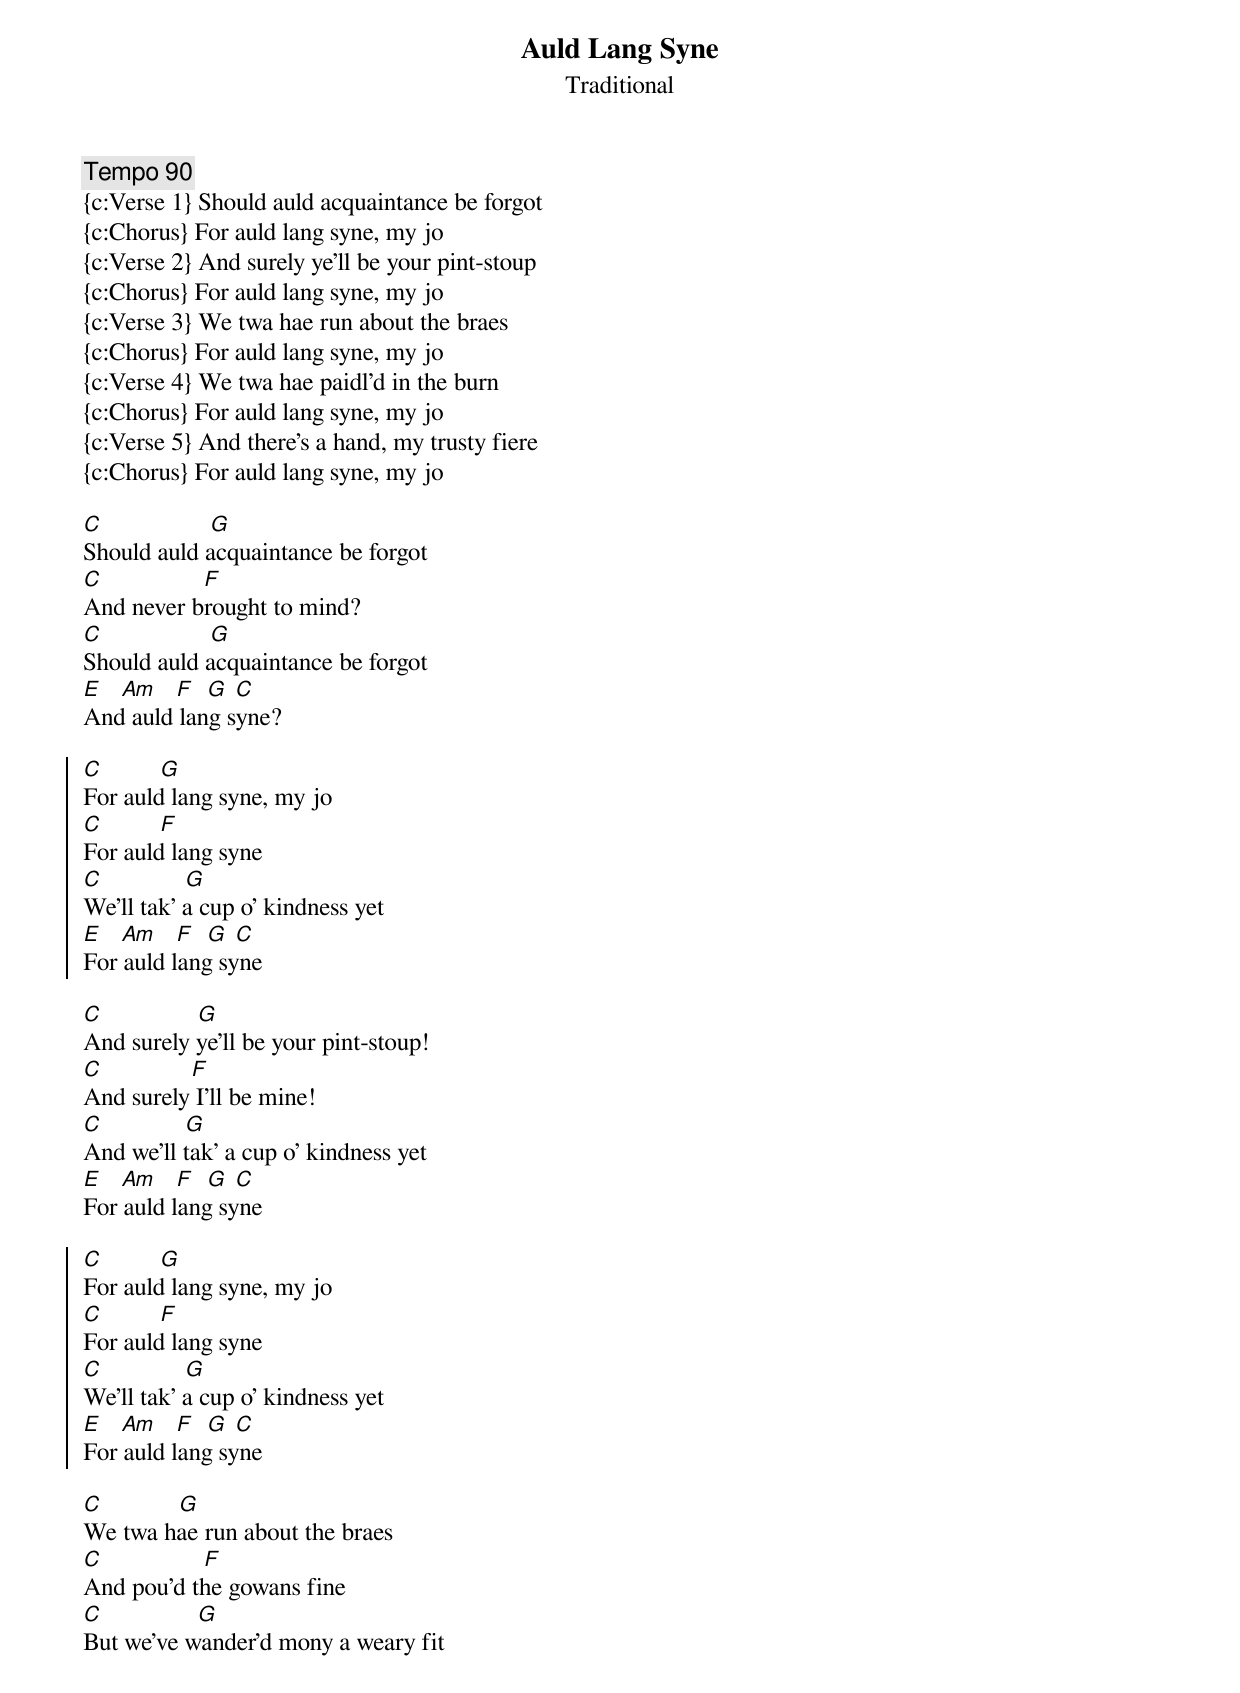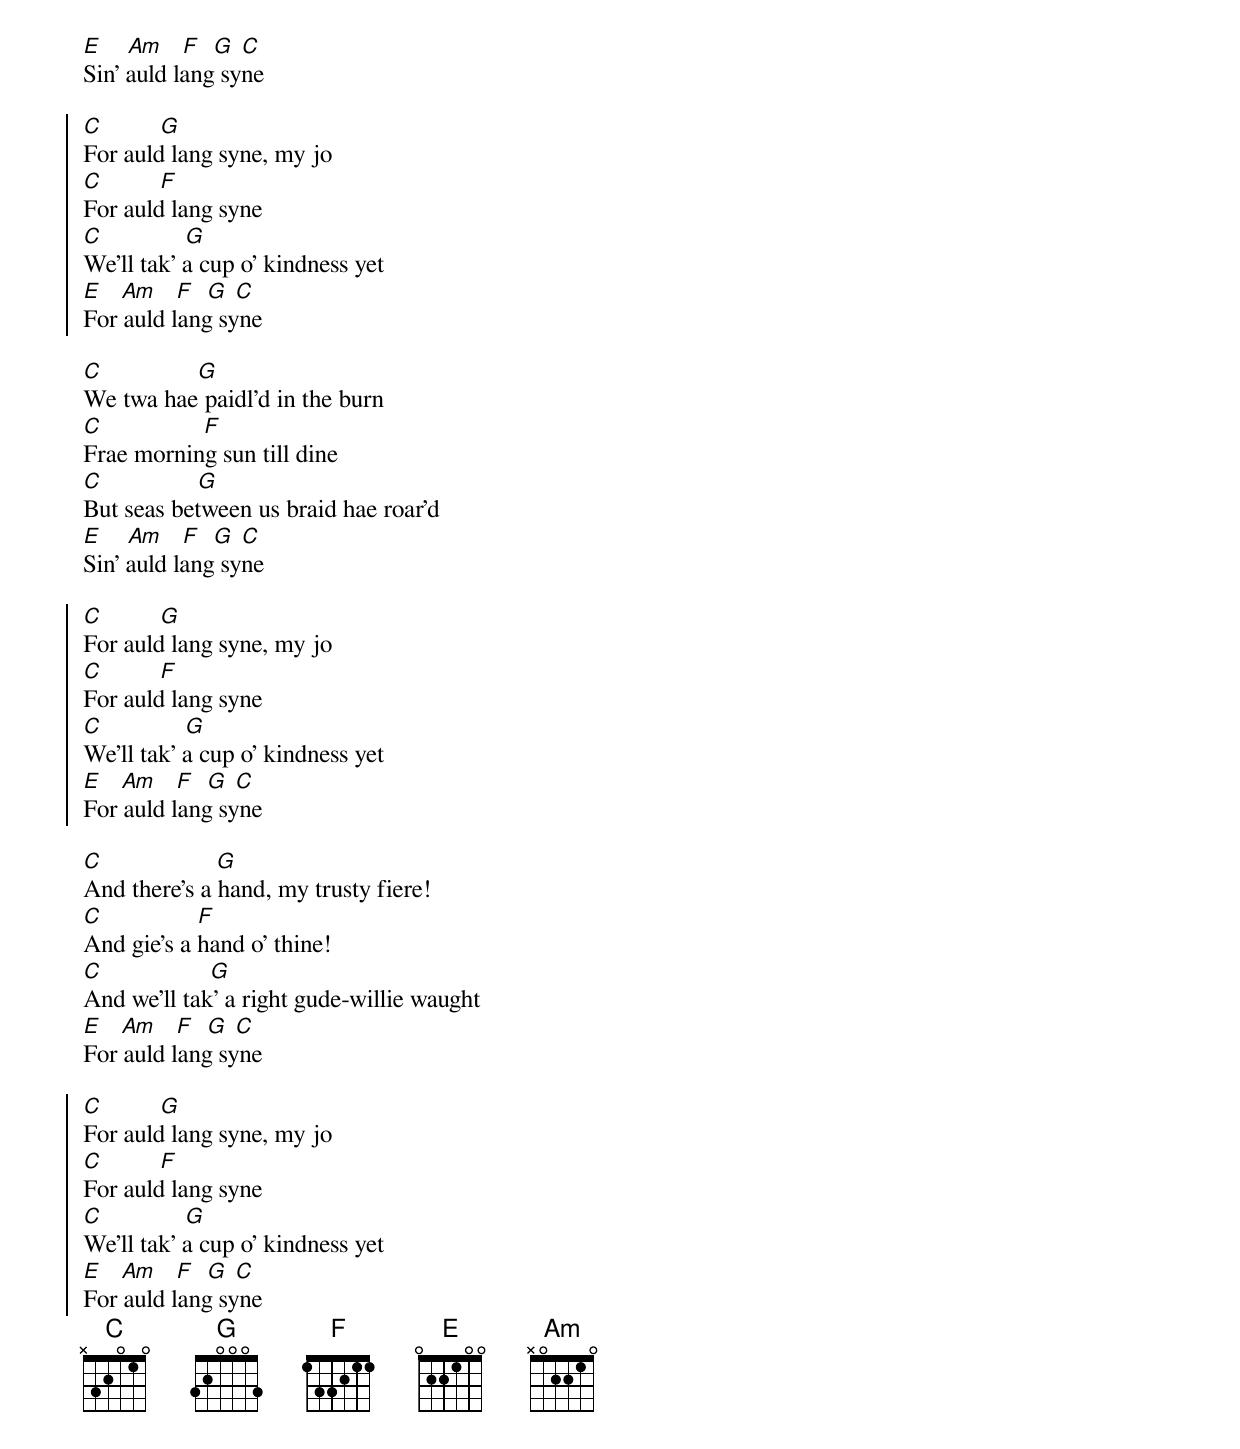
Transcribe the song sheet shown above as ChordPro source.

{t: Auld Lang Syne}
{st: Traditional}
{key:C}
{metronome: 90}
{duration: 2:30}


{c:Tempo 90}
{c:Verse 1} Should auld acquaintance be forgot
{c:Chorus} For auld lang syne, my jo
{c:Verse 2} And surely ye'll be your pint-stoup
{c:Chorus} For auld lang syne, my jo
{c:Verse 3} We twa hae run about the braes
{c:Chorus} For auld lang syne, my jo
{c:Verse 4} We twa hae paidl'd in the burn
{c:Chorus} For auld lang syne, my jo
{c:Verse 5} And there's a hand, my trusty fiere
{c:Chorus} For auld lang syne, my jo

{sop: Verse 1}
[C]                 [G]
Should auld acquaintance be forgot
[C]                [F]
And never brought to mind?
[C]                 [G]
Should auld acquaintance be forgot
[E]   [Am]   [F]  [G] [C]
And auld lang syne?
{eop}

{soc}
[C]         [G]
For auld lang syne, my jo
[C]         [F]
For auld lang syne
[C]             [G]
We'll tak' a cup o' kindness yet
[E]   [Am]   [F]  [G] [C]
For auld lang syne
{eoc}

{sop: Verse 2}
[C]               [G]
And surely ye'll be your pint-stoup!
[C]              [F]
And surely I'll be mine!
[C]             [G]
And we'll tak' a cup o' kindness yet
[E]   [Am]   [F]  [G] [C]
For auld lang syne
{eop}

{soc}
[C]         [G]
For auld lang syne, my jo
[C]         [F]
For auld lang syne
[C]             [G]
We'll tak' a cup o' kindness yet
[E]   [Am]   [F]  [G] [C]
For auld lang syne
{eoc}

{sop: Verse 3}
[C]            [G]
We twa hae run about the braes
[C]                [F]
And pou'd the gowans fine
[C]               [G]
But we've wander'd mony a weary fit
[E]    [Am]   [F]  [G] [C]
Sin' auld lang syne
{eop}

{soc}
[C]         [G]
For auld lang syne, my jo
[C]         [F]
For auld lang syne
[C]             [G]
We'll tak' a cup o' kindness yet
[E]   [Am]   [F]  [G] [C]
For auld lang syne
{eoc}

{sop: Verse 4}
[C]               [G]
We twa hae paidl'd in the burn
[C]                [F]
Frae morning sun till dine
[C]               [G]
But seas between us braid hae roar'd
[E]    [Am]   [F]  [G] [C]
Sin' auld lang syne
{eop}

{soc}
[C]         [G]
For auld lang syne, my jo
[C]         [F]
For auld lang syne
[C]             [G]
We'll tak' a cup o' kindness yet
[E]   [Am]   [F]  [G] [C]
For auld lang syne
{eoc}

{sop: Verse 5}
[C]                  [G]
And there's a hand, my trusty fiere!
[C]               [F]
And gie's a hand o' thine!
[C]                 [G]
And we'll tak' a right gude-willie waught
[E]   [Am]   [F]  [G] [C]
For auld lang syne
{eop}

{soc}
[C]         [G]
For auld lang syne, my jo
[C]         [F]
For auld lang syne
[C]             [G]
We'll tak' a cup o' kindness yet
[E]   [Am]   [F]  [G] [C]
For auld lang syne
{eoc}{midi: PC11}
